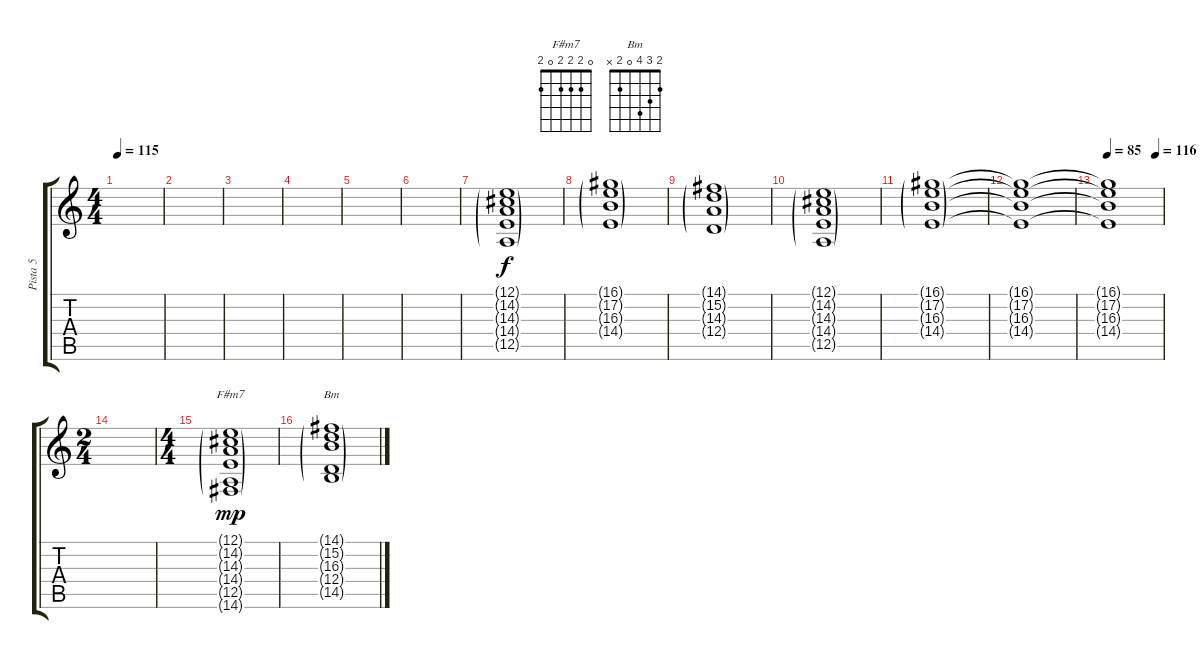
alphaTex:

\track ("Pista 5" "Pista 5") {instrument drawbarorgan}
\staff {score tabs}
\tuning (E4 B3 G3 D3 A2 E2) {hide}
\chord ("F#m7" 0 2 2 2 0 2)
\chord ("Bm" 2 3 4 0 2 x)
\ts (4 4)
\tempo 115
\clef g2
\ks c
|
|
|
|
|
|
(12.1{g} 14.2{g} 14.3{g} 14.4{g} 12.5{g}).1 |
(16.1{g} 17.2{g} 16.3{g} 14.4{g}).1 |
(14.1{g} 15.2{g} 14.3{g} 12.4{g}).1 |
(12.1{g} 14.2{g} 14.3{g} 14.4{g} 12.5{g}).1 |
(16.1{g} 17.2{g} 16.3{g} 14.4{g}).1 |
(16.1{t} 17.2{t} 16.3{t} 14.4{t}).1{dy f} |
\tempo 85
\tempo (116 0.875)
(16.1{t} 17.2{t} 16.3{t} 14.4{t}).1 |
\ts (2 4)
|
\ts (4 4)
(12.1{g} 14.2{g} 14.3{g} 14.4{g} 12.5{g} 14.6{g}).1{ch "F#m7" dy mp} |
(14.1{g} 15.2{g} 16.3{g} 12.4{g} 14.5{g}).1{ch "Bm"}
